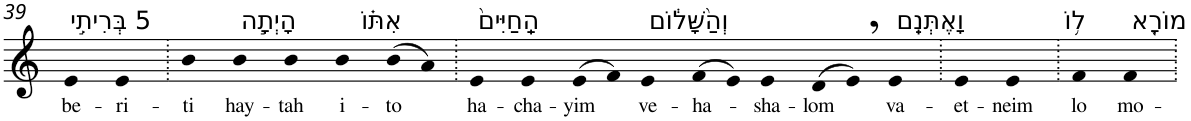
**kern	**text
*part1	*part1
*staff1	*staff1
*I"Piano	*
*I'Pno	*
!!LO:PB:g=z
*clefG2	*
*k[]	*
=39	=39
!LO:TX:a:t=5 בְּרִיתִ֣י	!
!	!LO:LY:b
4e	be-
!	!LO:LY:b
4e	-ri-
=40.	=40.
!	!LO:LY:b
4b	-ti
!LO:TX:a:t=הָיְתָ֣ה	!
!	!LO:LY:b
4b	hay-
!	!LO:LY:b
4b	-tah
!LO:TX:a:t=אִתּ֗וֹ	!
!	!LO:LY:b
4b	i-
!	!LO:LY:b
(>8b	-to
8a)	.
=41.	=41.
!LO:TX:a:t=הַֽחַיִּים֙	!
!	!LO:LY:b
4e	ha-
!	!LO:LY:b
4e	-cha-
!	!LO:LY:b
(>8e	-yim
8f)	.
!LO:TX:a:t=וְהַ֨שָּׁל֔וֹם	!
!	!LO:LY:b
4e	ve-
!	!LO:LY:b
(>8f	-ha-
8e)	.
!	!LO:LY:b
4e	-sha-
!	!LO:LY:b
(>8d	-lom
8e,)	.
!LO:TX:a:t=וָאֶתְּנֵֽם	!
!	!LO:LY:b
4e	va-
=42.	=42.
!	!LO:LY:b
4e	-et-
!	!LO:LY:b
4e	-neim
=43.	=43.
!LO:TX:a:t=ל֥וֹ	!
!	!LO:LY:b
4f	lo
!LO:TX:a:t=מוֹרָ֖א	!
!	!LO:LY:b
4f	mo-
=.	=.
*-	*-
